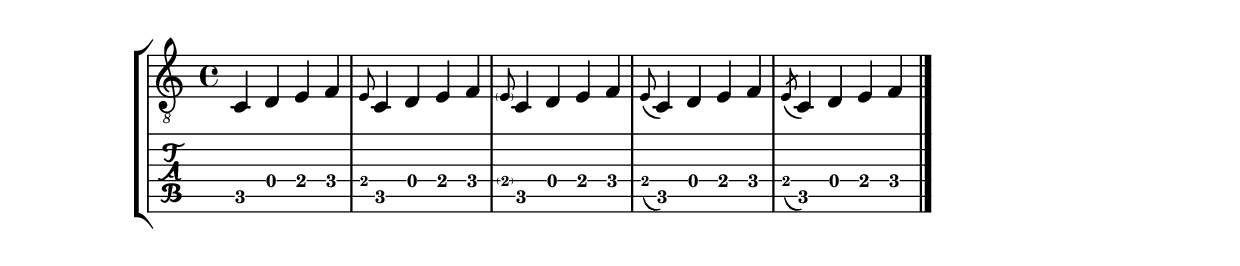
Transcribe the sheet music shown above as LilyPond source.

\version "2.13.4"

\header{ texidoc = "Fret numbers belonging to grace notes are smaller."
       }

gracenotes = \relative c {
   c4 d e f
   \grace e8 c4 d e f
   \grace \parenthesize e8 c4 d e f
   \appoggiatura e8 c4 d e f
   \acciaccatura e8 c4 d e f
   \bar "|."
}

\context StaffGroup <<
  \context Staff <<
    \clef "G_8"
    \gracenotes
  >>
  \context TabStaff <<
    \gracenotes
  >>
>>

